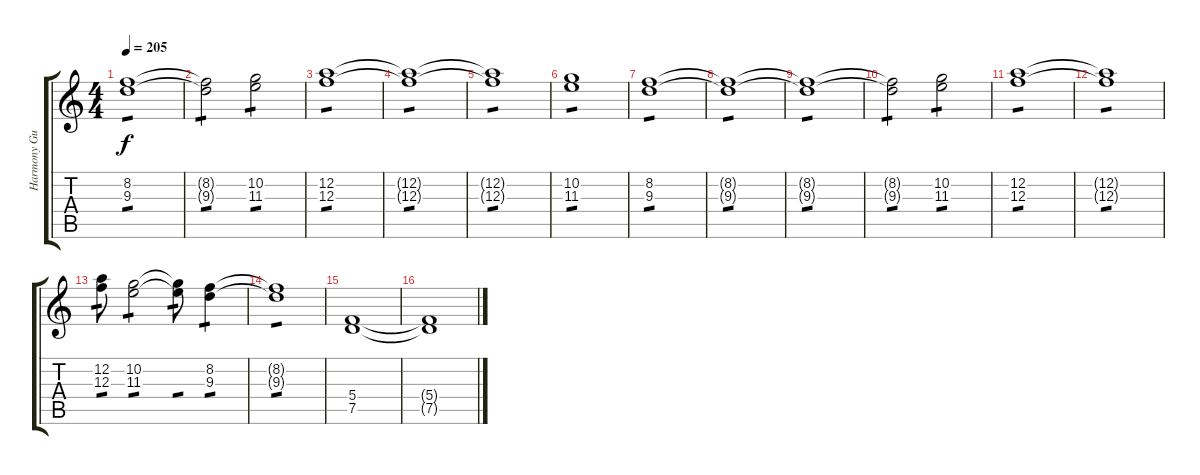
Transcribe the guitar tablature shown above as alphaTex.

\track ("Harmony Guitar" "Harmony Gu") {instrument distortionguitar}
\staff {score tabs}
\tuning (D4 A3 F3 C3 G2 D2) {hide}
\ts (4 4)
\tempo 205
\clef g2
\ks c
(8.2{t} 9.3{t}).1{tp 1 dy f} |
(8.2{t} 9.3{t}).2{tp 1} (10.2 11.3).2{tp 1} |
(12.2 12.3).1{tp 1} |
(12.2{t} 12.3{t}).1{tp 1} |
(12.2{t} 12.3{t}).1{tp 1} |
(10.2 11.3).1{tp 1} |
(8.2 9.3).1{tp 1} |
(8.2{t} 9.3{t}).1{tp 1} |
(8.2{t} 9.3{t}).1{tp 1} |
(8.2{t} 9.3{t}).2{tp 1} (10.2 11.3).2{tp 1} |
(12.2 12.3).1{tp 1} |
(12.2{t} 12.3{t}).1{tp 1} |
(12.2 12.3).8{tp 1} (10.2 11.3).2{tp 1} (10.2{t} 11.3{t}).8{tp 1} (8.2 9.3).4{tp 1} |
(8.2{t} 9.3{t}).1{tp 1} |
(5.4 7.5).1 |
(5.4{t} 7.5{t}).1
